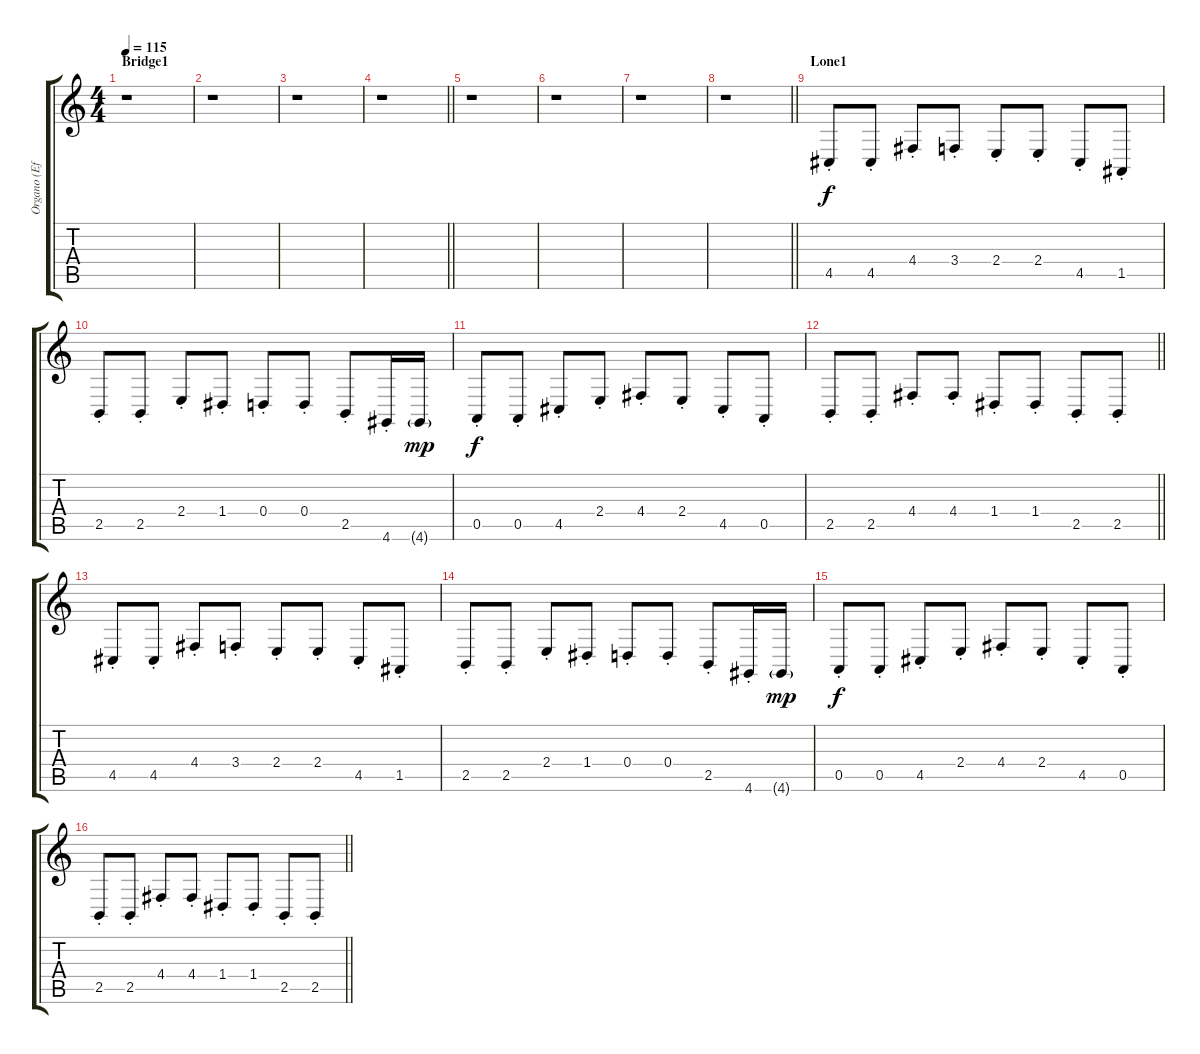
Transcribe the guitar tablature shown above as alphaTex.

\track ("Organo (Efecto Sweep)" "Organo (Ef") {instrument pad8sweep}
\staff {score tabs}
\tuning (E4 B3 G3 D3 A2 E2) {hide}
\ts (4 4)
\section ("" "Bridge1")
\tempo 115
\clef g2
\ks c
r.1{dy f} |
r.1 |
r.1 |
\barLineRight lightlight
r.1 |
r.1 |
r.1 |
r.1 |
\barLineRight lightlight
r.1 |
\section ("" "Lone1")
4.5{st}.8 4.5{st}.8 4.4{st}.8 3.4{st}.8 2.4{st}.8 2.4{st}.8 4.5{st}.8 1.5{st}.8 |
2.5{st}.8 2.5{st}.8 2.4{st}.8 1.4{st}.8 0.4{st}.8 0.4{st}.8 2.5{st}.8 4.6{st}.16 4.6{g}.16{dy mp} |
0.5{st}.8{dy f} 0.5{st}.8 4.5{st}.8 2.4{st}.8 4.4{st}.8 2.4{st}.8 4.5{st}.8 0.5{st}.8 |
\barLineRight lightlight
2.5{st}.8 2.5{st}.8 4.4{st}.8 4.4{st}.8 1.4{st}.8 1.4{st}.8 2.5{st}.8 2.5{st}.8 |
4.5{st}.8 4.5{st}.8 4.4{st}.8 3.4{st}.8 2.4{st}.8 2.4{st}.8 4.5{st}.8 1.5{st}.8 |
2.5{st}.8 2.5{st}.8 2.4{st}.8 1.4{st}.8 0.4{st}.8 0.4{st}.8 2.5{st}.8 4.6{st}.16 4.6{g}.16{dy mp} |
0.5{st}.8{dy f} 0.5{st}.8 4.5{st}.8 2.4{st}.8 4.4{st}.8 2.4{st}.8 4.5{st}.8 0.5{st}.8 |
\barLineRight lightlight
2.5{st}.8 2.5{st}.8 4.4{st}.8 4.4{st}.8 1.4{st}.8 1.4{st}.8 2.5{st}.8 2.5{st}.8
